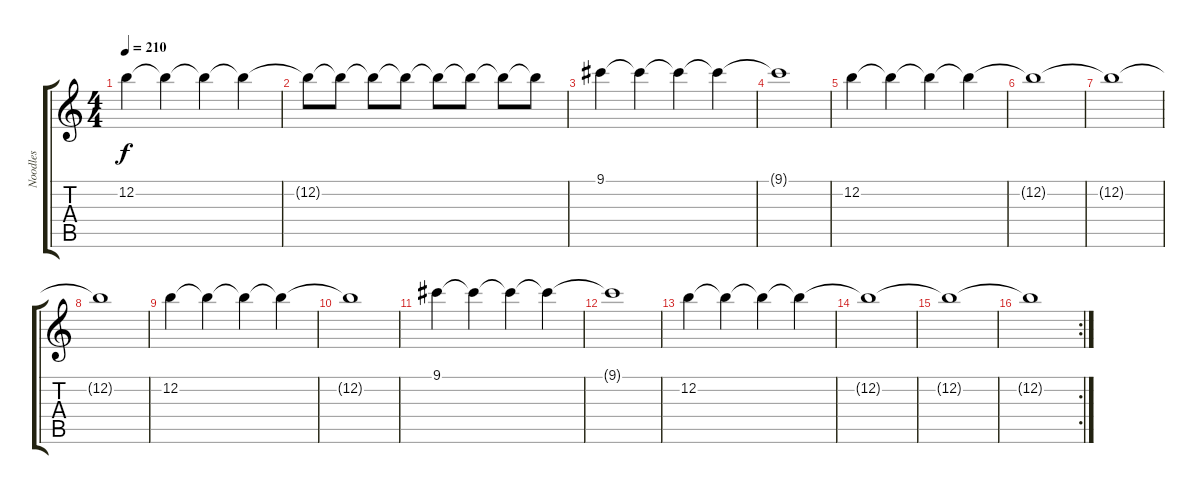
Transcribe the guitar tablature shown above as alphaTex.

\track ("Noodles" "Noodles") {instrument overdrivenguitar}
\staff {score tabs}
\tuning (E4 B3 G3 D3 A2 E2) {hide}
\ts (4 4)
\tempo 210
\clef g2
\ks c
12.2.4{dy f volume 7 instrument guitarharmonics} 12.2{t}.4{volume 14} 12.2{t}.4 12.2{t}.4 |
12.2{t}.8 12.2{t}.8 12.2{t}.8 12.2{t}.8 12.2{t}.8 12.2{t}.8 12.2{t}.8 12.2{t}.8 |
9.1.4{volume 7} 9.1{t}.4{volume 14} 9.1{t}.4 9.1{t}.4 |
9.1{t}.1 |
12.2.4{volume 7} 12.2{t}.4{volume 14} 12.2{t}.4 12.2{t}.4 |
12.2{t}.1 |
12.2{t}.1 |
12.2{t}.1 |
12.2.4{volume 7} 12.2{t}.4{volume 14} 12.2{t}.4 12.2{t}.4 |
12.2{t}.1 |
9.1.4{volume 7} 9.1{t}.4{volume 14} 9.1{t}.4 9.1{t}.4 |
9.1{t}.1 |
12.2.4{volume 7} 12.2{t}.4{volume 14} 12.2{t}.4 12.2{t}.4 |
12.2{t}.1 |
12.2{t}.1 |
\rc 2
12.2{t}.1
